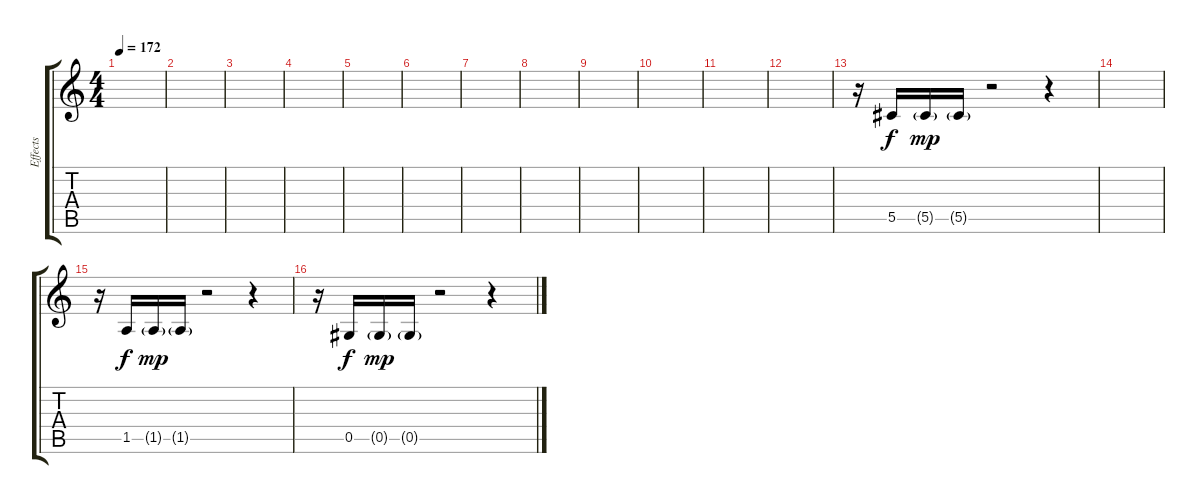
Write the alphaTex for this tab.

\track ("Effects" "Effects") {instrument electricguitarclean}
\staff {score tabs}
\tuning (Eb4 Bb3 Gb3 Db3 Ab2 Db2) {hide}
\ts (4 4)
\tempo 172
\clef g2
\ks c
|
|
|
|
|
|
|
|
|
|
|
|
r.16 5.5.16{dy f} 5.5{g}.16{dy mp} 5.5{g}.16 r.2 r.4 |
|
r.16 1.5.16{dy f} 1.5{g}.16{dy mp} 1.5{g}.16 r.2 r.4 |
r.16 0.5.16{dy f} 0.5{g}.16{dy mp} 0.5{g}.16 r.2 r.4
